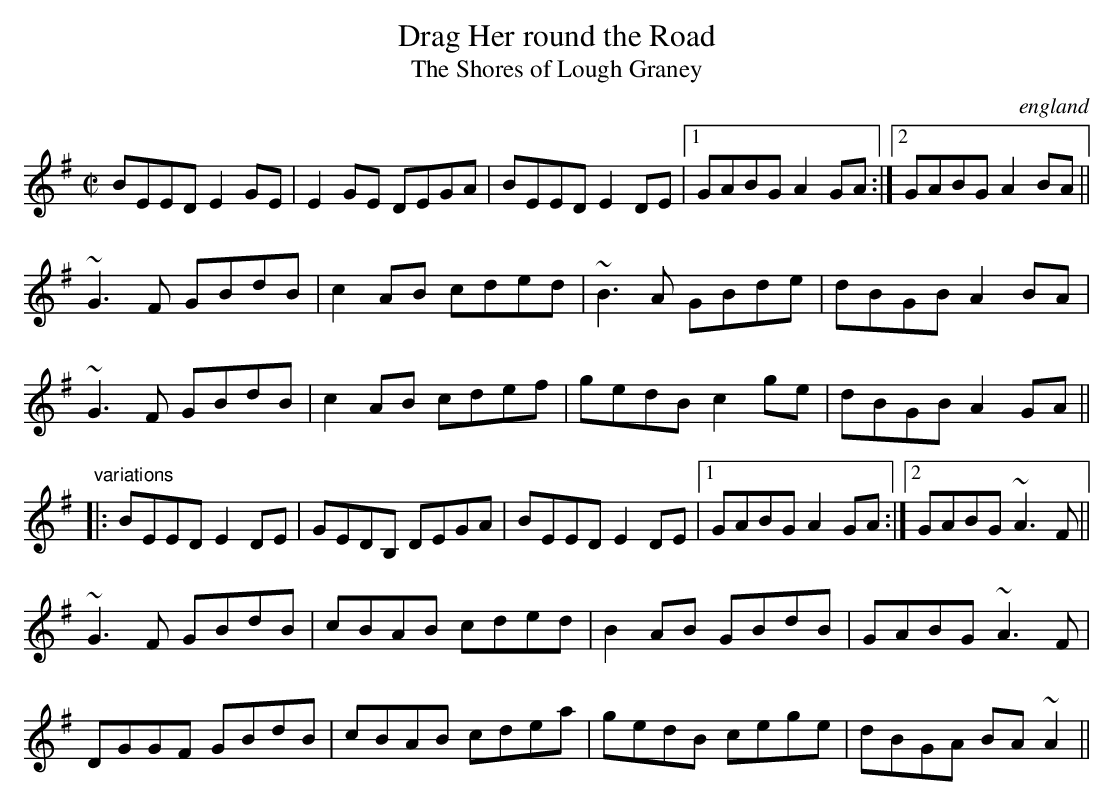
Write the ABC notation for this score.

X:1
T:Drag Her round the Road
T:Shores of Lough Graney, The
O:england
M:C|
K:Em
BEED E2GE|E2GE DEGA|BEED E2DE|1 GABG A2GA:|2 GABG A2BA||
~G3F GBdB|c2AB cded|~B3A GBde|dBGB A2BA|
~G3F GBdB|c2AB cdef|gedB c2ge|dBGB A2GA||
"variations"
|:BEED E2DE|GEDB, DEGA|BEED E2DE|1 GABG A2GA:|2 GABG ~A3F||
~G3F GBdB|cBAB cded|B2AB GBdB|GABG ~A3F|
DGGF GBdB|cBAB cdea|gedB cege|dBGA BA~A2||
